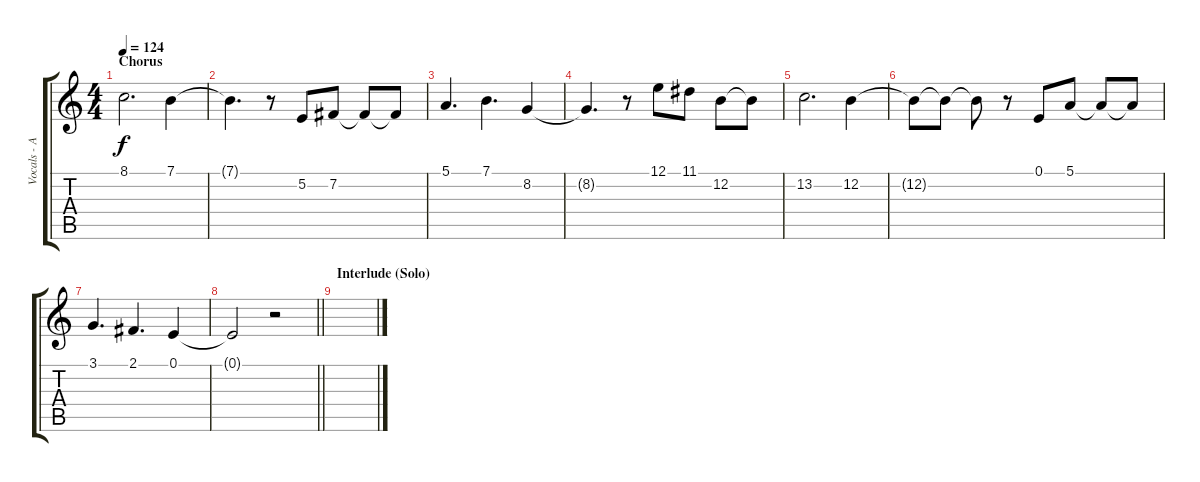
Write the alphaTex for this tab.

\track ("Vocals - Amy Lee" "Vocals - A") {instrument flute}
\staff {score tabs}
\tuning (E4 B3 G3 D3 A2 E2) {hide}
\ts (4 4)
\section ("" "Chorus")
\tempo 124
\clef g2
\ks c
8.1.2{d dy f} 7.1.4 |
7.1{t}.4{d} r.8 5.2.8 7.2.8 7.2{t}.8 7.2{t}.8 |
5.1.4{d} 7.1.4{d} 8.2.4 |
8.2{t}.4{d} r.8 12.1.8 11.1.8 12.2.8 12.2{t}.8 |
13.2.2{d} 12.2.4 |
12.2{t}.8 12.2{t}.8 12.2{t}.8 r.8 0.1.8 5.1.8 5.1{t}.8 5.1{t}.8 |
3.1.4{d} 2.1.4{d} 0.1.4 |
\barLineRight lightlight
0.1{t}.2 r.2 |
\section ("" "Interlude (Solo)")
